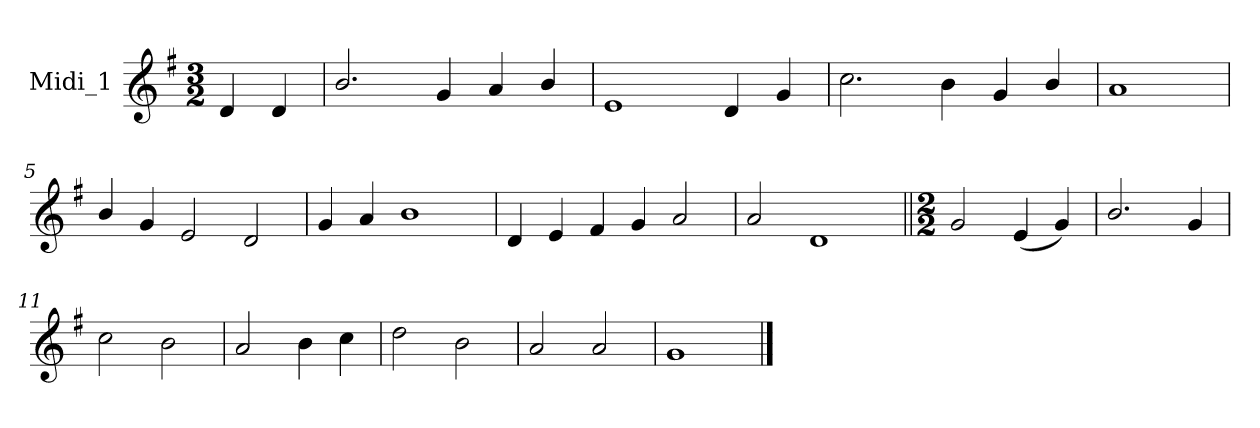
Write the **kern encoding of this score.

**kern
*part1
*staff1
*I"Midi_1
*clefG2
*k[f#]
*G:
*M3/2
=
4d
4d
=1
2.b/
4g/
4a/
4b/
=2
1e
4d
4g
=3
2.cc
4b
4g
4b/
=4
1a
!!LO:LB:g=z
=5
4b/
4g
2e
2d
=6
4g
4a
1b
=7
4d
4e
4f#
4g
2a
=8
2a
1d
!!LO:LB:g=z
=9||
*M2/2
2g
(<4e
4g)
=10
2.b/
4g
=11
2cc
2b
=12
2a
4b
4cc
=13
2dd
2b
=14
2a
2a
=15
1g
==
*-
